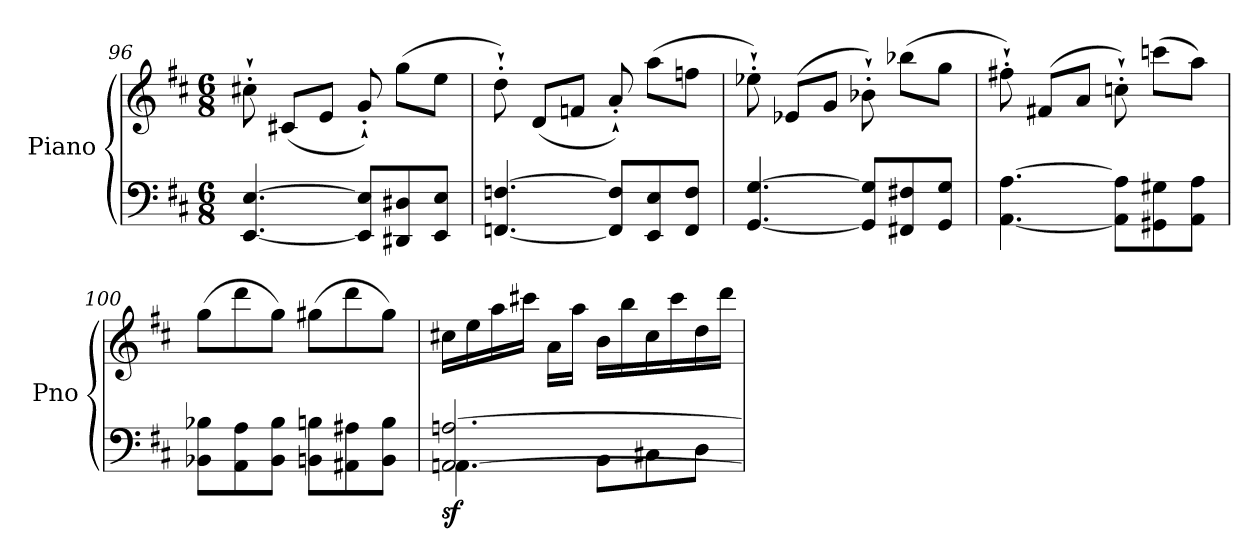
**kern	**kern	**dynam
*part1	*part1	*part1
*staff2	*staff1	*staff1/2
*I"Piano	*	*
*I'Pno	*	*
*clefF4	*clefG2	*
*k[f#c#]	*k[f#c#]	*
*M6/8	*M6/8	*
=96	=96	=96
[4.EE/ [4.E/	8cc#X'`\	.
.	(8c#X/L	.
.	8e/J	.
8EE/] 8E/]L	8g'`/)	.
8DD#X/ 8D#X/	(>8gg\L	.
8EE/ 8E/J	8ee\J	.
!!LO:LB:g=z
=97	=97	=97
[4.FFn/ [4.Fn/	8dd'`\)	.
.	(8d/L	.
.	8fn/J	.
8FF/] 8F/]L	8a'`/)	.
8EE/ 8E/	(>8aa\L	.
8FF/ 8F/J	8ffn\J	.
=98	=98	=98
[4.GG/ [4.G/	8ee-X'`\)	.
.	(8e-X/L	.
.	8g/J	.
8GG/] 8G/]L	8b-X'`\)	.
8FF#X/ 8F#X/	(>8bb-X\L	.
8GG/ 8G/J	8gg\J	.
=99	=99	=99
[4.AA\ [4.A\	8ff#X'`\)	.
.	(8f#X/L	.
.	8a/J	.
8AA\] 8A\]L	8ccn'`\)	.
8GG#X\ 8G#X\	(8cccn\L	.
8AA\ 8A\J	8aa\J)	.
=100	=100	=100
8BB-X\ 8B-X\L	(8gg\L	.
8AA\ 8A\	8ddd\	.
8BB-\ 8B-\J	8gg\J)	.
8BBn\ 8Bn\L	(8gg#X\L	.
8AA#X\ 8A#X\	8ddd\	.
8BB\ 8B\J	8gg#\J)	.
=101	=101	=101
*^	*	*
!	!	!	!LO:DY:b=2
[2.AAn/ [2.An/	4.AA\	16cc#X\LL	sf
.	.	16ee\	.
.	.	16aa\	.
.	.	16ccc#X\JJ	.
.	.	16a\LL	.
.	.	16aa\JJ	.
.	8BB\L	16b\LL	.
.	.	16bb\	.
.	8C#X\	16cc#\	.
.	.	16ccc#\	.
.	8D\J	16dd\	.
.	.	16ddd\JJ	.
*v	*v	*	*
=	=	=
*-	*-	*-
